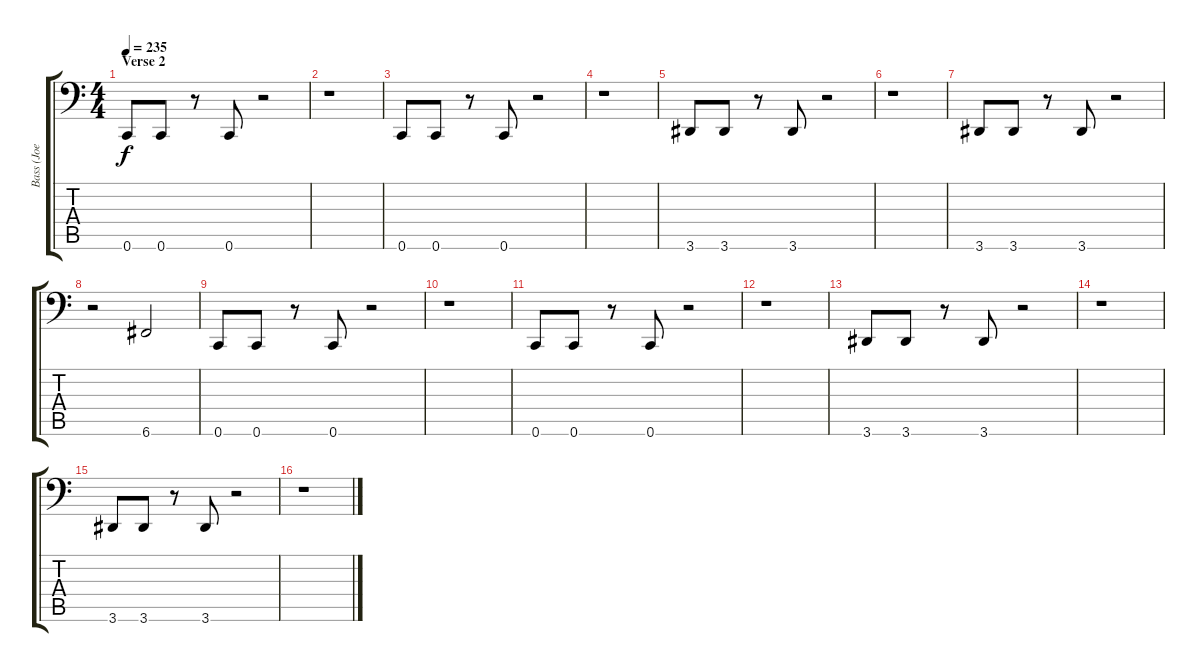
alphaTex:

\track ("Bass (Joe P.)" "Bass (Joe ") {instrument electricbasspick}
\staff {score tabs}
\tuning (D3 A2 F2 C2 G1 C1) {hide}
\ts (4 4)
\section ("" "Verse 2")
\tempo 235
\clef f4
\ks c
0.6.8{dy f} 0.6.8 r.8 0.6.8 r.2 |
r.1 |
0.6.8 0.6.8 r.8 0.6.8 r.2 |
r.1 |
3.6.8 3.6.8 r.8 3.6.8 r.2 |
r.1 |
3.6.8 3.6.8 r.8 3.6.8 r.2 |
r.2 6.6.2 |
0.6.8 0.6.8 r.8 0.6.8 r.2 |
r.1 |
0.6.8 0.6.8 r.8 0.6.8 r.2 |
r.1 |
3.6.8 3.6.8 r.8 3.6.8 r.2 |
r.1 |
3.6.8 3.6.8 r.8 3.6.8 r.2 |
r.1
